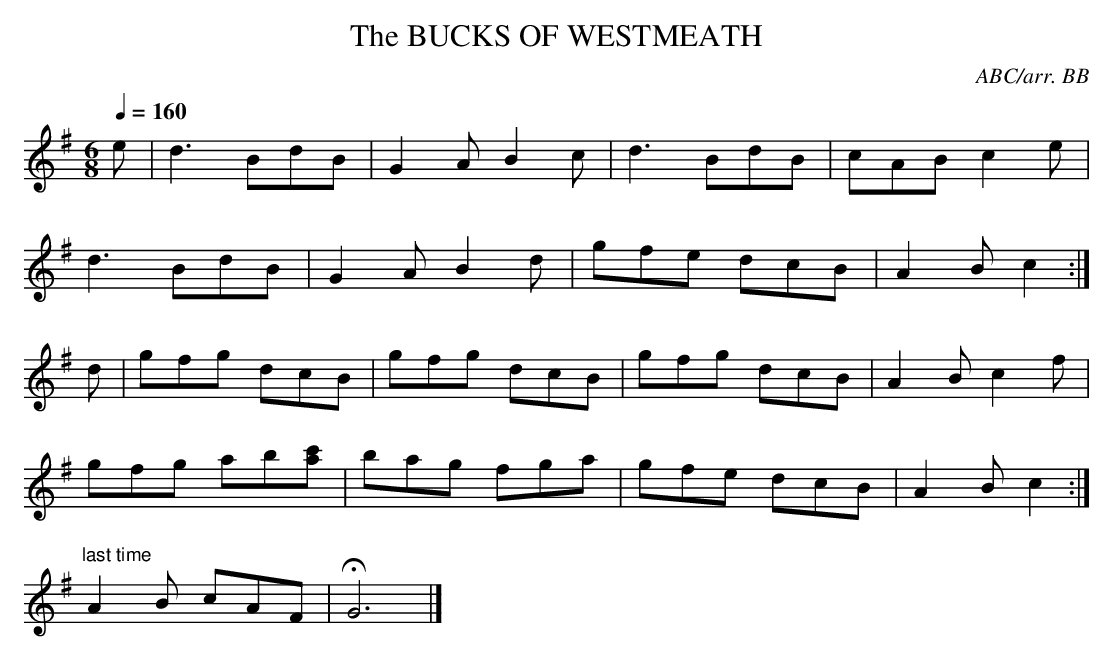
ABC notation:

X:1
T:BUCKS OF WESTMEATH, The
C:ABC/arr. BB
M:6/8
Q:1/4=160
K:G
e|d3 BdB|G2A B2c|d3 BdB|cAB c2e|
d3 BdB|G2A B2d|gfe dcB|A2B c2 :|
d|gfg dcB|gfg dcB|gfg dcB|A2B c2f|
gfg ab[ac']|bag fga|gfe dcB|A2B c2 :|
"last time"A2B cAF|HG6|]
